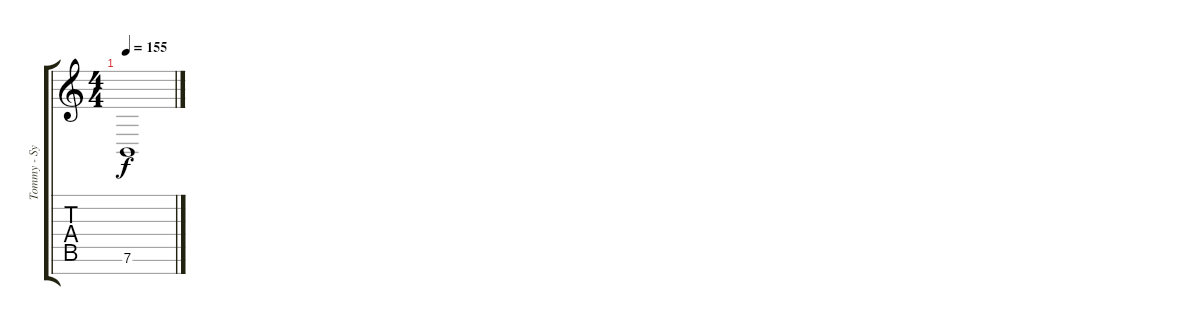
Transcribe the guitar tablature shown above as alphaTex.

\track ("Tommy - Synth" "Tommy - Sy") {instrument synthbrass1}
\staff {score tabs}
\tuning (E4 B3 G3 D3 A2 E2 B1) {hide}
\ts (4 4)
\tempo 155
\clef g2
\ks c
7.6{t}.1{dy f}
